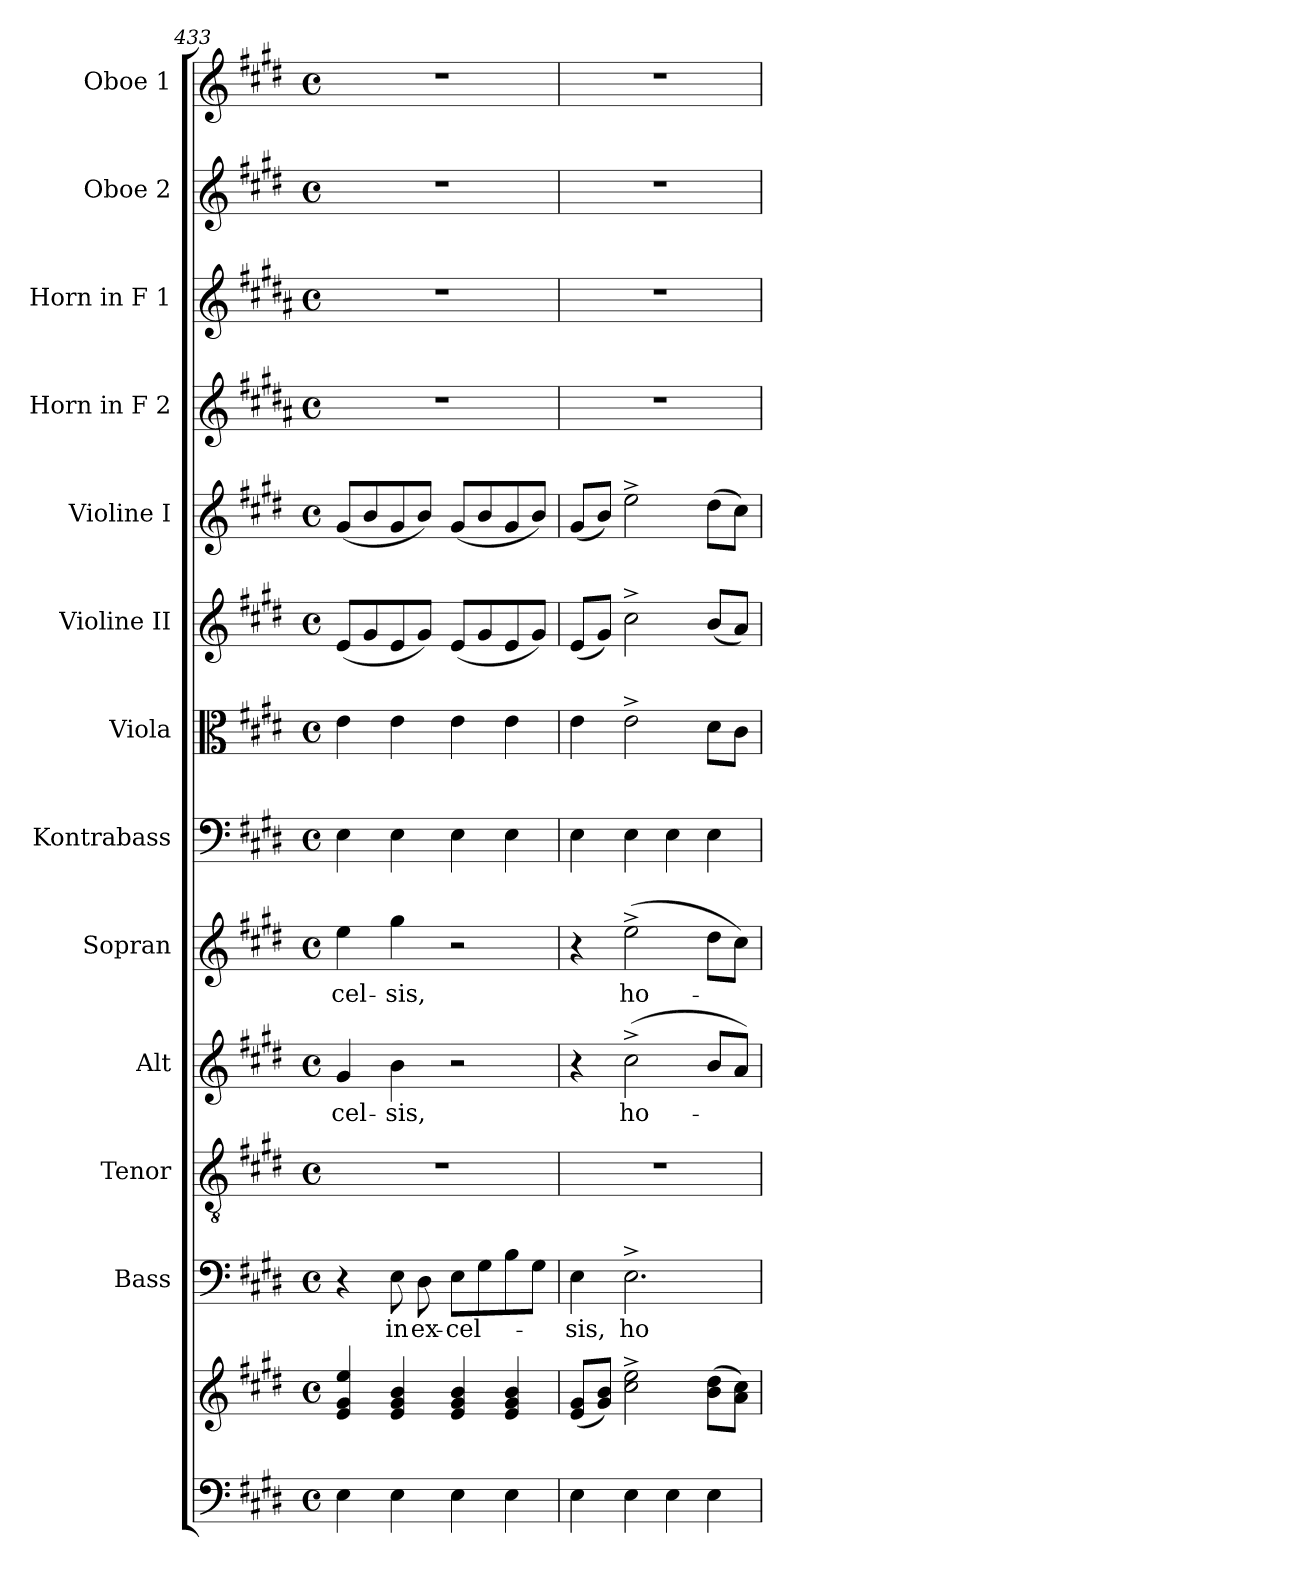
**kern	**kern	**kern	**text	**kern	**kern	**text	**kern	**text	**kern	**kern	**kern	**kern	**kern	**kern	**kern	**kern
*part13	*part13	*part12	*part12	*part11	*part10	*part10	*part9	*part9	*part8	*part7	*part6	*part5	*part4	*part3	*part2	*part1
*staff14	*staff13	*staff12	*staff12	*staff11	*staff10	*staff10	*staff9	*staff9	*staff8	*staff7	*staff6	*staff5	*staff4	*staff3	*staff2	*staff1
*	*	*I"Bass	*	*I"Tenor	*I"Alt	*	*I"Sopran	*	*I"Kontrabass	*I"Viola	*I"Violine II	*I"Violine I	*I"Horn in F 2	*I"Horn in F 1	*I"Oboe 2	*I"Oboe 1
*	*	*I'B.	*	*I'T.	*I'A.	*	*I'S.	*	*I'Kb.	*I'Vla.	*I'Vl. II	*I'Vl. I	*	*	*I'Ob.. 2	*I'Ob. 1
*clefF4	*clefG2	*clefF4	*	*clefGv2	*clefG2	*	*clefG2	*	*clefF4	*clefC3	*clefG2	*clefG2	*clefG2	*clefG2	*clefG2	*clefG2
*	*	*	*	*	*	*	*	*	*ITrd7c12	*	*	*	*ITrd4c7	*ITrd4c7	*	*
*k[f#c#g#d#]	*k[f#c#g#d#]	*k[f#c#g#d#]	*	*k[f#c#g#d#]	*k[f#c#g#d#]	*	*k[f#c#g#d#]	*	*k[f#c#g#d#]	*k[f#c#g#d#]	*k[f#c#g#d#]	*k[f#c#g#d#]	*k[f#c#g#d#]	*k[f#c#g#d#]	*k[f#c#g#d#]	*k[f#c#g#d#]
*E:	*E:	*E:	*	*E:	*E:	*	*E:	*	*E:	*E:	*E:	*E:	*E:	*E:	*E:	*E:
*M4/4	*M4/4	*M4/4	*	*M4/4	*M4/4	*	*M4/4	*	*M4/4	*M4/4	*M4/4	*M4/4	*M4/4	*M4/4	*M4/4	*M4/4
*met(c)	*met(c)	*met(c)	*	*met(c)	*met(c)	*	*met(c)	*	*met(c)	*met(c)	*met(c)	*met(c)	*met(c)	*met(c)	*met(c)	*met(c)
=433	=433	=433	=433	=433	=433	=433	=433	=433	=433	=433	=433	=433	=433	=433	=433	=433
!	!	!	!	!	!	!LO:LY:b	!	!LO:LY:b	!	!	!	!	!	!	!	!
4E\	4e/ 4g#/ 4ee/	4r	.	1r	4g#/	-cel-	4ee\	-cel-	4EE\	4e\	(<8e/L	(<8g#/L	1r	1r	1r	1r
.	.	.	.	.	.	.	.	.	.	.	8g#/	8b/	.	.	.	.
!	!	!	!LO:LY:b	!	!	!LO:LY:b	!	!LO:LY:b	!	!	!	!	!	!	!	!
4E\	4e/ 4g#/ 4b/	8E\	in	.	4b\	-sis,	4gg#\	-sis,	4EE\	4e\	8e/	8g#/	.	.	.	.
!	!	!	!LO:LY:b	!	!	!	!	!	!	!	!	!	!	!	!	!
.	.	8D#\	ex-	.	.	.	.	.	.	.	8g#/J)	8b/J)	.	.	.	.
!	!	!	!LO:LY:b	!	!	!	!	!	!	!	!	!	!	!	!	!
4E\	4e/ 4g#/ 4b/	8E\L	-cel-	.	2r	.	2r	.	4EE\	4e\	(<8e/L	(<8g#/L	.	.	.	.
.	.	8G#\	.	.	.	.	.	.	.	.	8g#/	8b/	.	.	.	.
4E\	4e/ 4g#/ 4b/	8B\	.	.	.	.	.	.	4EE\	4e\	8e/	8g#/	.	.	.	.
.	.	8G#\J	.	.	.	.	.	.	.	.	8g#/J)	8b/J)	.	.	.	.
!!LO:PB:g=z
=434	=434	=434	=434	=434	=434	=434	=434	=434	=434	=434	=434	=434	=434	=434	=434	=434
!	!	!	!LO:LY:b	!	!	!	!	!	!	!	!	!	!	!	!	!
4E\	(<8e/ 8g#/L	4E\	-sis,	1r	4r	.	4r	.	4EE\	4e\	(<8e/L	(<8g#/L	1r	1r	1r	1r
.	8g#/ 8b/J)	.	.	.	.	.	.	.	.	.	8g#/J)	8b/J)	.	.	.	.
!	!	!	!LO:LY:b	!	!	!LO:LY:b	!	!LO:LY:b	!	!	!	!	!	!	!	!
4E\	2cc#\^> 2ee\^>	2.E^>\	ho-	.	(>2cc#^>\	ho-	(>2ee^>\	ho-	4EE\	2e^>\	2cc#^>\	2ee^>\	.	.	.	.
4E\	.	.	.	.	.	.	.	.	4EE\	.	.	.	.	.	.	.
4E\	(>8b\ 8dd#\L	.	.	.	8b/L	.	8dd#\L	.	4EE\	8d#\L	(<8b/L	(>8dd#\L	.	.	.	.
.	8a\ 8cc#\J)	.	.	.	8a/J)	.	8cc#\J)	.	.	8c#\J	8a/J)	8cc#\J)	.	.	.	.
=	=	=	=	=	=	=	=	=	=	=	=	=	=	=	=	=
*-	*-	*-	*-	*-	*-	*-	*-	*-	*-	*-	*-	*-	*-	*-	*-	*-
